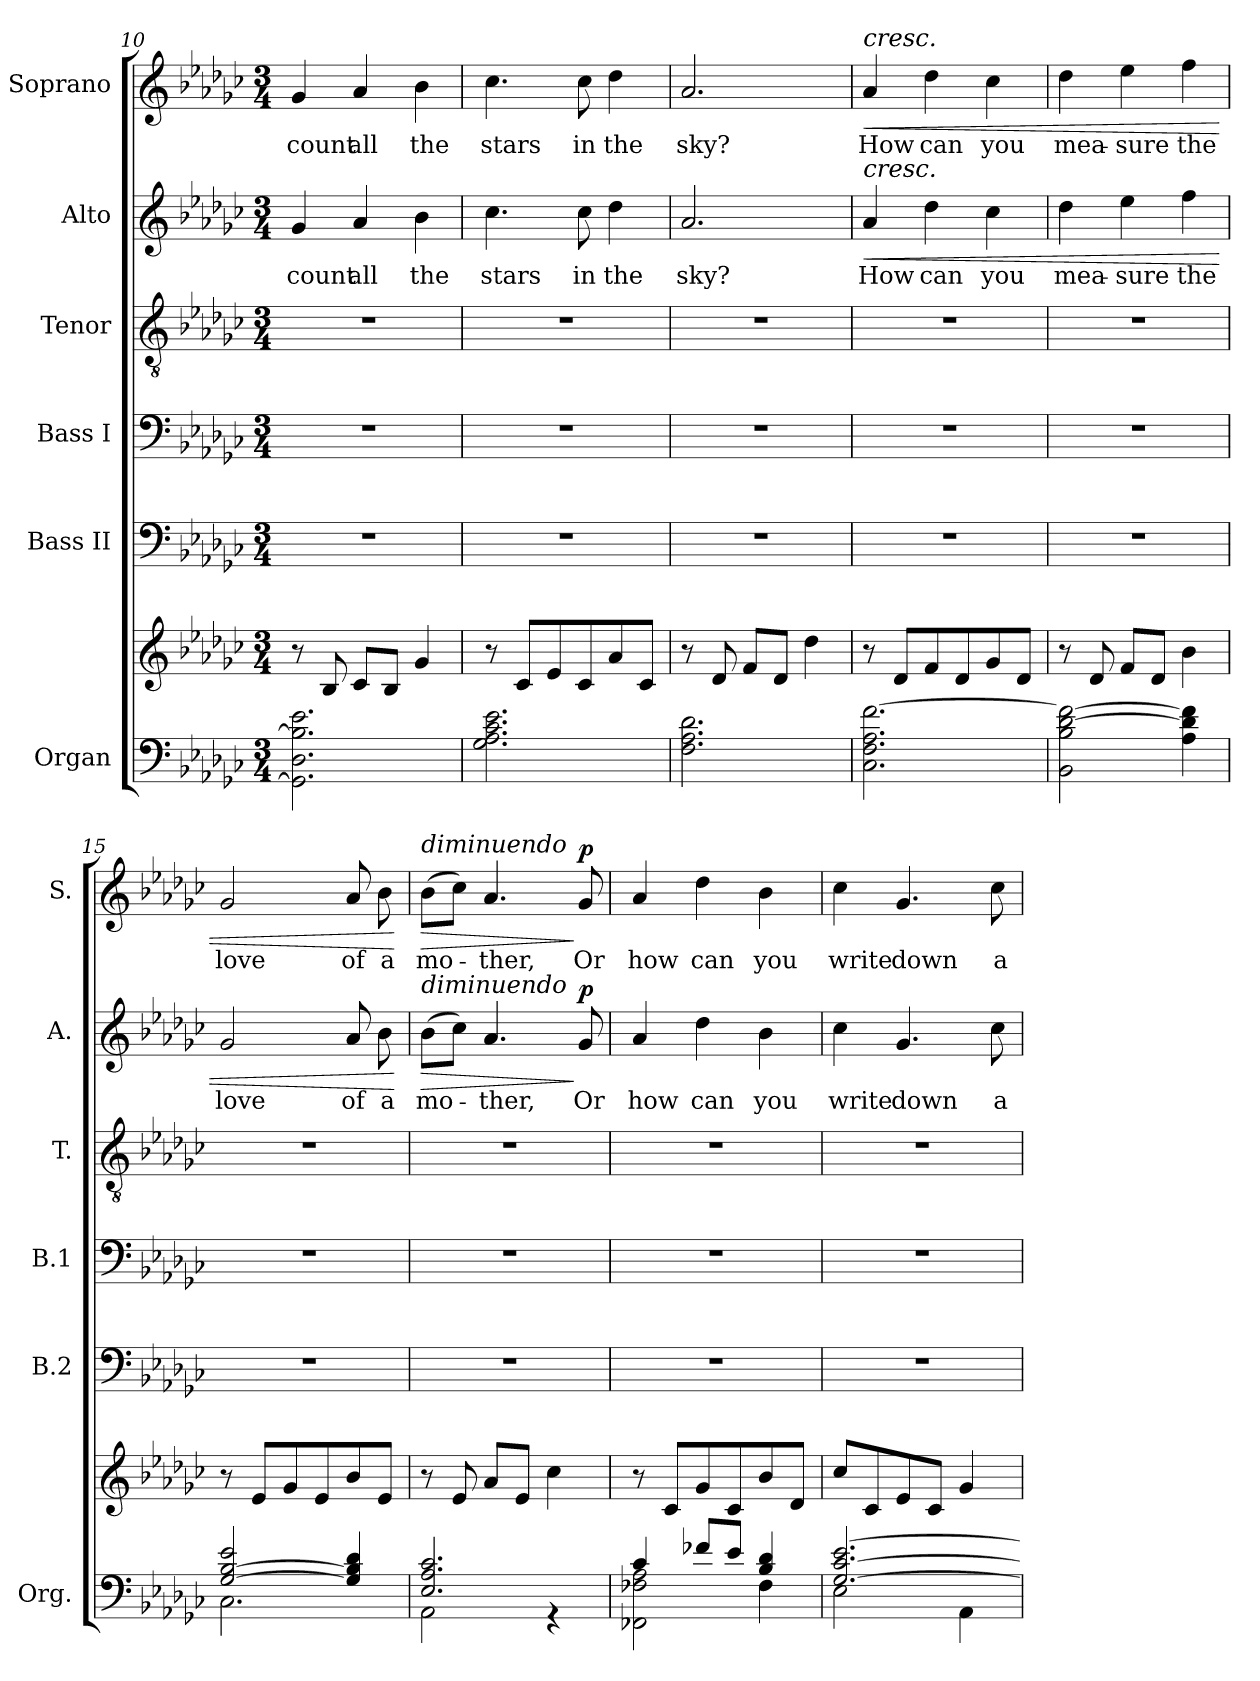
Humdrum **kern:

**kern	**kern	**kern	**kern	**kern	**kern	**text	**dynam	**kern	**text	**dynam
*part6	*part6	*part5	*part4	*part3	*part2	*part2	*part2	*part1	*part1	*part1
*staff7	*staff6	*staff5	*staff4	*staff3	*staff2	*staff2	*staff2	*staff1	*staff1	*staff1
*I"Organ	*	*I"Bass II	*I"Bass I	*I"Tenor	*I"Alto	*	*	*I"Soprano	*	*
*I'Org.	*	*I'B.2	*I'B.1	*I'T.	*I'A.	*	*	*I'S.	*	*
*clefF4	*clefG2	*clefF4	*clefF4	*clefGv2	*clefG2	*	*	*clefG2	*	*
*k[b-e-a-d-g-c-]	*k[b-e-a-d-g-c-]	*k[b-e-a-d-g-c-]	*k[b-e-a-d-g-c-]	*k[b-e-a-d-g-c-]	*k[b-e-a-d-g-c-]	*	*	*k[b-e-a-d-g-c-]	*	*
*M3/4	*M3/4	*M3/4	*M3/4	*M3/4	*M3/4	*	*	*M3/4	*	*
=10	=10	=10	=10	=10	=10	=10	=10	=10	=10	=10
2.GG-\] 2.D-\ 2.B-\] 2.e-\	8r	2.r	2.r	2.r	4g-/	count	.	4g-/	count	.
.	8B-/	.	.	.	.	.	.	.	.	.
.	8c-/L	.	.	.	4a-/	all	.	4a-/	all	.
.	8B-/J	.	.	.	.	.	.	.	.	.
.	4g-/	.	.	.	4b-\	the	.	4b-\	the	.
=11	=11	=11	=11	=11	=11	=11	=11	=11	=11	=11
2.G-\ 2.A-\ 2.c-\ 2.e-\	8r	2.r	2.r	2.r	4.cc-\	stars	.	4.cc-\	stars	.
.	8c-/L	.	.	.	.	.	.	.	.	.
.	8e-/	.	.	.	.	.	.	.	.	.
.	8c-/	.	.	.	8cc-\	in	.	8cc-\	in	.
.	8a-/	.	.	.	4dd-\	the	.	4dd-\	the	.
.	8c-/J	.	.	.	.	.	.	.	.	.
!!LO:LB:g=z
=12	=12	=12	=12	=12	=12	=12	=12	=12	=12	=12
2.F\ 2.A-\ 2.d-\	8r	2.r	2.r	2.r	2.a-/	sky?	.	2.a-/	sky?	.
.	8d-/	.	.	.	.	.	.	.	.	.
.	8f/L	.	.	.	.	.	.	.	.	.
.	8d-/J	.	.	.	.	.	.	.	.	.
.	4dd-\	.	.	.	.	.	.	.	.	.
=13	=13	=13	=13	=13	=13	=13	=13	=13	=13	=13
!	!	!	!	!	!	!	!	!LO:TX:a:i:t=cresc.	!	!
!	!	!	!	!	!LO:TX:a:i:t=cresc.	!	!	!	!	!
!	!	!	!	!	!	!	!LO:HP:b	!	!	!LO:HP:b
2.C-\ 2.F\ 2.A-\ [2.f\	8r	2.r	2.r	2.r	4a-/	How	<	4a-/	How	<
.	8d-/L	.	.	.	.	.	.	.	.	.
.	8f/	.	.	.	4dd-\	can	.	4dd-\	can	.
.	8d-/	.	.	.	.	.	.	.	.	.
.	8g-/	.	.	.	4cc-\	you	.	4cc-\	you	.
.	8d-/J	.	.	.	.	.	.	.	.	.
=14	=14	=14	=14	=14	=14	=14	=14	=14	=14	=14
2BB-\ 2B-\ [2d-\ 2f\_	8r	2.r	2.r	2.r	4dd-\	mea-	.	4dd-\	mea-	.
.	8d-/	.	.	.	.	.	.	.	.	.
.	8f/L	.	.	.	4ee-\	-sure	.	4ee-\	-sure	.
.	8d-/J	.	.	.	.	.	.	.	.	.
4A-\ 4d-\] 4f\]	4b-\	.	.	.	4ff\	the	.	4ff\	the	.
=15	=15	=15	=15	=15	=15	=15	=15	=15	=15	=15
*^	*	*	*	*	*	*	*	*	*	*
[2G-/ [2B-/ 2e-/	2.C-\	8r	2.r	2.r	2.r	2g-/	love	.	2g-/	love	.
.	.	8e-/L	.	.	.	.	.	.	.	.	.
.	.	8g-/	.	.	.	.	.	.	.	.	.
.	.	8e-/	.	.	.	.	.	.	.	.	.
4G-/] 4B-/] 4d-/	.	8b-/	.	.	.	8a-/	of	.	8a-/	of	.
.	.	8e-/J	.	.	.	8b-\	a	.	8b-\	a	.
*v	*v	*	*	*	*	*	*	*	*	*	*
.	.	.	.	.	.	.	[	.	.	[
=16	=16	=16	=16	=16	=16	=16	=16	=16	=16	=16
*^	*	*	*	*	*	*	*	*	*	*
!	!	!	!	!	!	!	!	!	!LO:TX:a:i:t=diminuendo	!	!
!	!	!	!	!	!	!LO:TX:a:i:t=diminuendo	!	!	!	!	!
!	!	!	!	!	!	!	!	!LO:HP:b	!	!	!LO:HP:b
2.E-/ 2.A-/ 2.c-/	2AA-\	8r	2.r	2.r	2.r	(8b-\L	mo-	>	(8b-\L	mo-	>
.	.	8e-/	.	.	.	8cc-\J)	.	.	8cc-\J)	.	.
.	.	8a-/L	.	.	.	4.a-/	-ther,	.	4.a-/	-ther,	.
.	.	8e-/J	.	.	.	.	.	.	.	.	.
.	4r	4cc-\	.	.	.	.	.	.	.	.	.
!	!	!	!	!	!	!	!	!LO:DY:n=1:a	!	!	!LO:DY:n=1:a
.	.	.	.	.	.	8g-/	Or	] p	8g-/	Or	] p
!!LO:PB:g=z
=17	=17	=17	=17	=17	=17	=17	=17	=17	=17	=17	=17
4c-/	2FF-X\ 2F-X\ 2A-\	8r	2.r	2.r	2.r	4a-/	how	.	4a-/	how	.
.	.	8c-/L	.	.	.	.	.	.	.	.	.
8f-X/L	.	8g-/	.	.	.	4dd-\	can	.	4dd-\	can	.
8e-/J	.	8c-/	.	.	.	.	.	.	.	.	.
4B-/ 4d-/	4F-\	8b-/	.	.	.	4b-\	you	.	4b-\	you	.
.	.	8d-/J	.	.	.	.	.	.	.	.	.
=18	=18	=18	=18	=18	=18	=18	=18	=18	=18	=18	=18
[2.G-/ [2.c-/ [2.e-/	2E-\	8cc-/L	2.r	2.r	2.r	4cc-\	write	.	4cc-\	write	.
.	.	8c-/	.	.	.	.	.	.	.	.	.
.	.	8e-/	.	.	.	4.g-/	down	.	4.g-/	down	.
.	.	8c-/J	.	.	.	.	.	.	.	.	.
.	4AA-\	4g-/	.	.	.	.	.	.	.	.	.
.	.	.	.	.	.	8cc-\	a	.	8cc-\	a	.
*v	*v	*	*	*	*	*	*	*	*	*	*
=	=	=	=	=	=	=	=	=	=	=
*-	*-	*-	*-	*-	*-	*-	*-	*-	*-	*-
